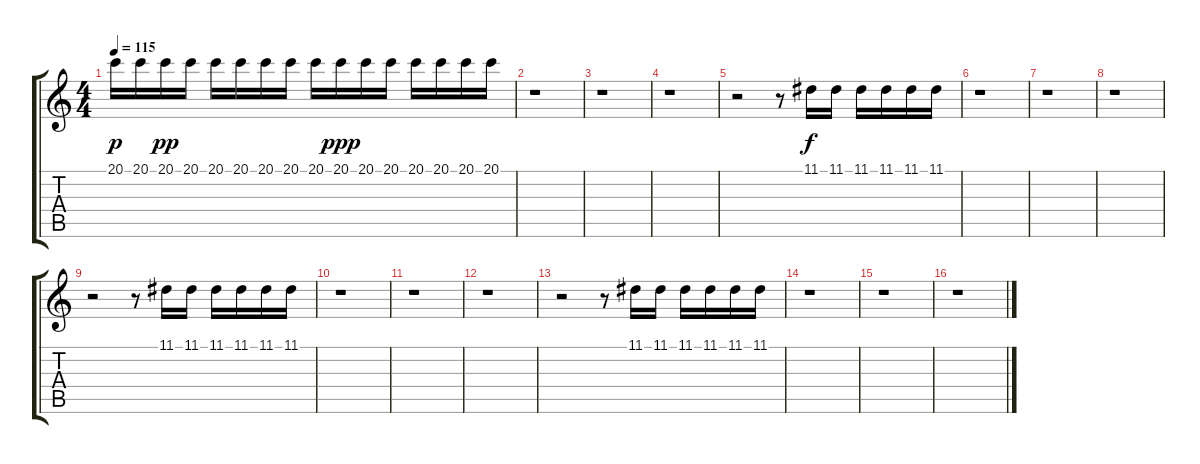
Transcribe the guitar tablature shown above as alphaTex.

\track "" {instrument fx1rain}
\staff {score tabs}
\tuning (E4 B3 G3 D3 A2 E2) {hide}
\ts (4 4)
\tempo 115
\clef g2
\ks c
20.1.16{dy p} 20.1.16 20.1.16{dy pp} 20.1.16 20.1.16 20.1.16 20.1.16 20.1.16 20.1.16 20.1.16{dy ppp} 20.1.16 20.1.16 20.1.16 20.1.16 20.1.16 20.1.16 |
r.1 |
r.1 |
r.1 |
r.2 r.8 11.1.16{dy f} 11.1.16 11.1.16 11.1.16 11.1.16 11.1.16 |
r.1 |
r.1 |
r.1 |
r.2 r.8 11.1.16 11.1.16 11.1.16 11.1.16 11.1.16 11.1.16 |
r.1 |
r.1 |
r.1 |
r.2 r.8 11.1.16 11.1.16 11.1.16 11.1.16 11.1.16 11.1.16 |
r.1 |
r.1 |
r.1
